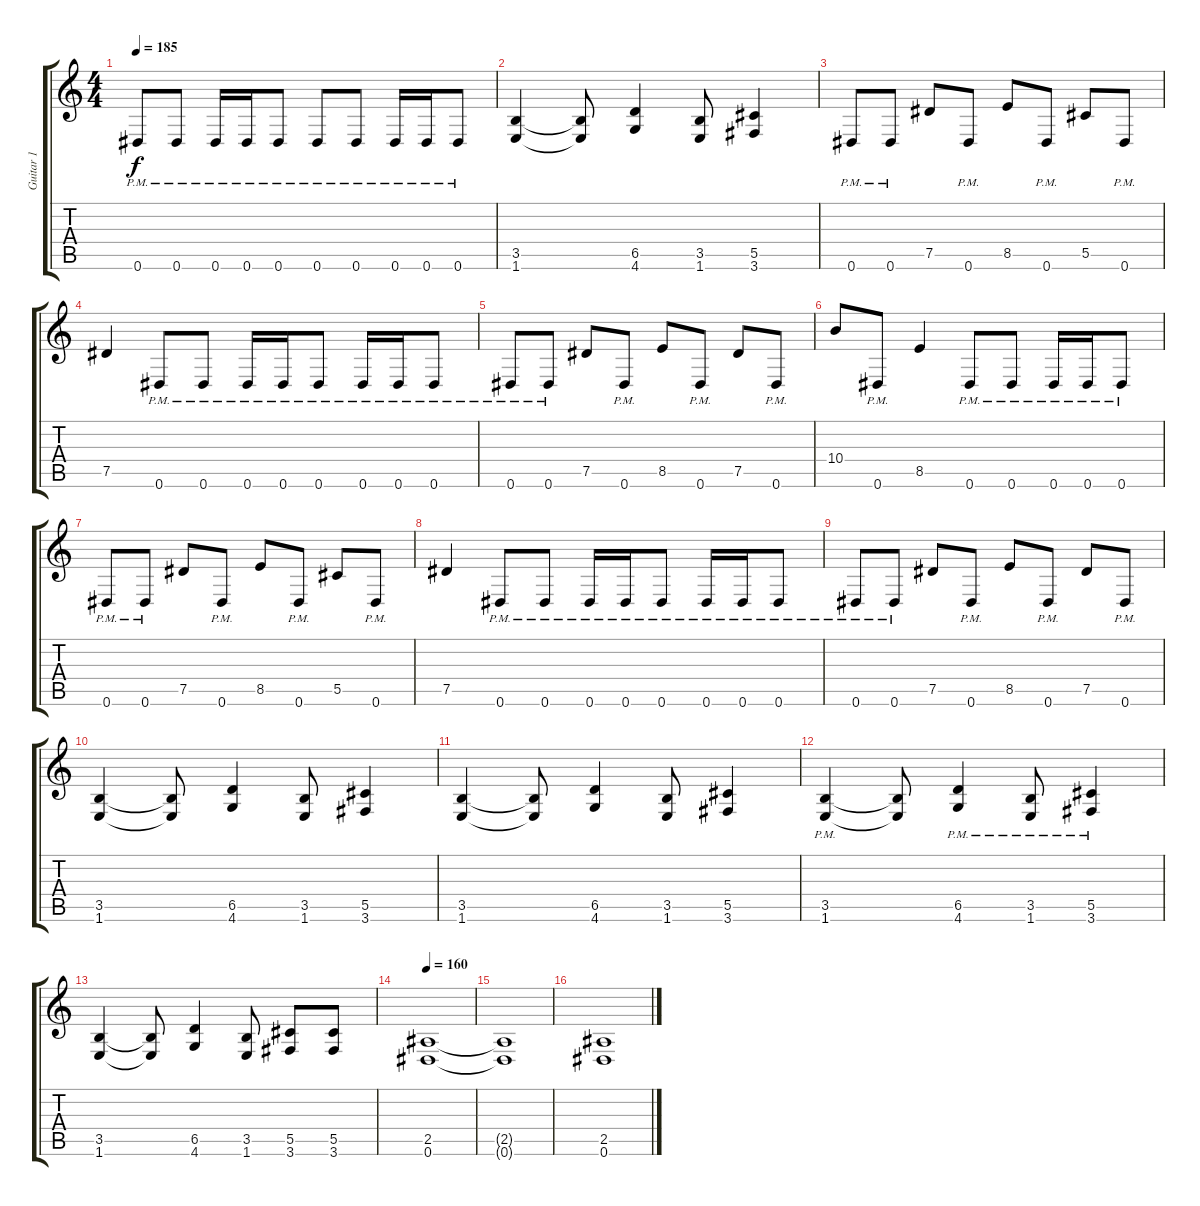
\track ("Guitar 1" "Guitar 1") {instrument distortionguitar}
\staff {score tabs}
\tuning (Eb4 Bb3 Gb3 Db3 Ab2 Eb2) {hide}
\ts (4 4)
\tempo 185
\clef g2
\ks c
0.6{pm}.8{dy f} 0.6{pm}.8 0.6{pm}.16 0.6{pm}.16 0.6{pm}.8 0.6{pm}.8 0.6{pm}.8 0.6{pm}.16 0.6{pm}.16 0.6{pm}.8 |
(3.5 1.6).4 (3.5{t} 1.6{t}).8 (6.5 4.6).4 (3.5 1.6).8 (5.5 3.6).4 |
0.6{pm}.8 0.6{pm}.8 7.5.8 0.6{pm}.8 8.5.8 0.6{pm}.8 5.5.8 0.6{pm}.8 |
7.5.4 0.6{pm}.8 0.6{pm}.8 0.6{pm}.16 0.6{pm}.16 0.6{pm}.8 0.6{pm}.16 0.6{pm}.16 0.6{pm}.8 |
0.6{pm}.8 0.6{pm}.8 7.5.8 0.6{pm}.8 8.5.8 0.6{pm}.8 7.5.8 0.6{pm}.8 |
10.4.8 0.6{pm}.8 8.5.4 0.6{pm}.8 0.6{pm}.8 0.6{pm}.16 0.6{pm}.16 0.6{pm}.8 |
0.6{pm}.8 0.6{pm}.8 7.5.8 0.6{pm}.8 8.5.8 0.6{pm}.8 5.5.8 0.6{pm}.8 |
7.5.4 0.6{pm}.8 0.6{pm}.8 0.6{pm}.16 0.6{pm}.16 0.6{pm}.8 0.6{pm}.16 0.6{pm}.16 0.6{pm}.8 |
0.6{pm}.8 0.6{pm}.8 7.5.8 0.6{pm}.8 8.5.8 0.6{pm}.8 7.5.8 0.6{pm}.8 |
(3.5 1.6).4 (3.5{t} 1.6{t}).8 (6.5 4.6).4 (3.5 1.6).8 (5.5 3.6).4 |
(3.5 1.6).4 (3.5{t} 1.6{t}).8 (6.5 4.6).4 (3.5 1.6).8 (5.5 3.6).4 |
(3.5{pm} 1.6).4 (3.5{t} 1.6{t}).8 (6.5{pm} 4.6).4 (3.5{pm} 1.6).8 (5.5{pm} 3.6).4 |
(3.5 1.6).4 (3.5{t} 1.6{t}).8 (6.5 4.6).4 (3.5 1.6).8 (5.5 3.6).8 (5.5 3.6).8 |
\tempo 160
(2.5 0.6).1 |
(2.5{t} 0.6{t}).1 |
(2.5 0.6).1
